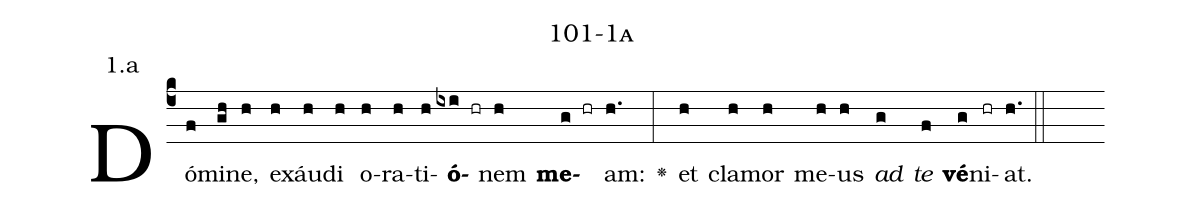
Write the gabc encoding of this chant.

name: 101-1a;
annotation: 1.a;
%%
(c4)Dó(f)mi(gh)ne,(h) ex(h)áu(h)di(h) o(h)ra(h)ti(h)<b>ó</b>(ixi hr)nem(h) <b>me</b>(g hr)am:(h.) <v>\greheightstar</v>(:) et(h) cla(h)mor(h) me(h)us(h) <i>ad</i>(g) <i>te</i>(f) <b>vé</b>(g)ni(hr)at.(h.) (::)


%E(h) u(h) o(g) u(f) a(g) e.(h.) (::)
